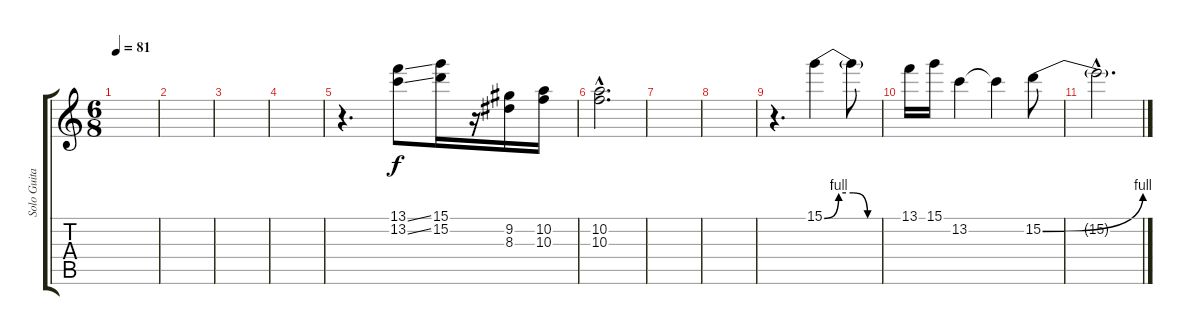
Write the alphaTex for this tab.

\track ("Solo Guitar" "Solo Guita") {instrument distortionguitar}
\staff {score tabs}
\tuning (E4 B3 G3 D3 A2 E2) {hide}
\ts (6 8)
\tempo 81
\clef g2
\ks c
|
|
|
|
r.4{d} (13.1{ss} 13.2{ss}).8 (15.1 15.2).16 r.16 (9.2 8.3).16 (10.2 10.3).16 |
(10.2{hac} 10.3{hac}).2{d} |
|
|
r.4{d} 15.1{be (custom 0 0 15 4 30 4 45 0 60 0)}.4 15.1{t}.8 |
13.1.16 15.1.16 13.2.4 13.2{t}.4 15.2{be (bend 0 0 60 4)}.8 |
15.2{hac t}.2{d}
